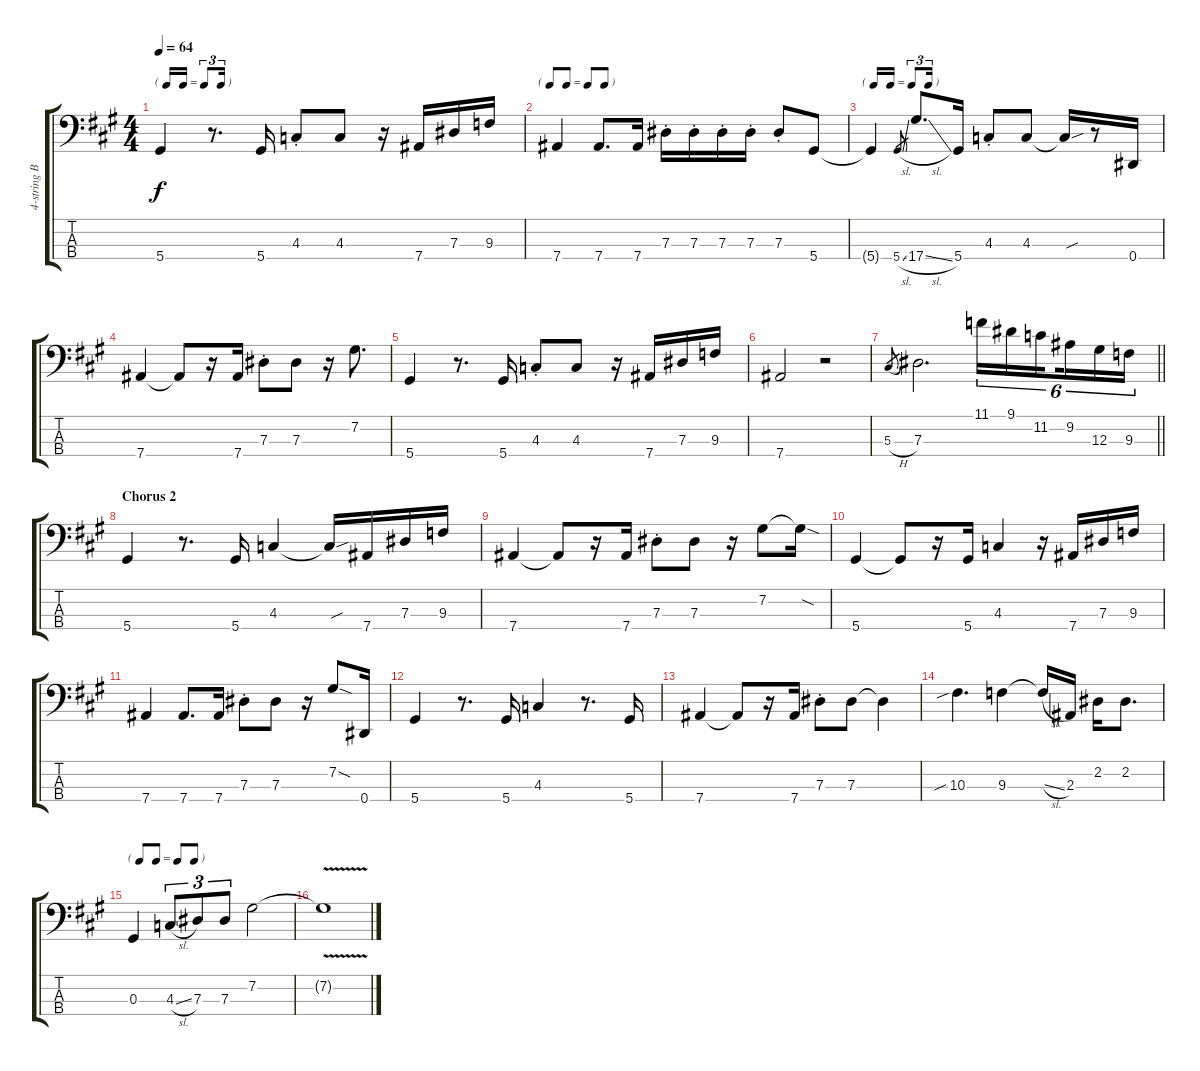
\track ("4-string Bass" "4-string B") {instrument electricbassfinger}
\staff {score tabs}
\tuning (Gb2 Db2 Ab1 Eb1) {hide}
\ts (4 4)
\tf triplet16th
\tempo 64
\clef f4
\ks a
5.4.4{dy f} r.8{d} 5.4.16 4.3{st}.8 4.3.8 r.16 7.4.16 7.3.16 9.3.16 |
\tf none
7.4.4 7.4.8{d} 7.4.16 7.3{st}.16 7.3{st}.16 7.3{st}.16 7.3{st}.16 7.3{st}.8 5.4.8 |
\tf triplet16th
5.4{t}.4 5.4{sl}.8{gr} 17.4{sl}.8{d} 5.4.16 4.3{st}.8 4.3.8 4.3{sou t}.16 r.8 0.4.16 |
7.4.4 7.4{t}.8 r.16 7.4.16 7.3{st}.8 7.3.8 r.16 7.2.8{d} |
5.4.4 r.8{d} 5.4.16 4.3{st}.8 4.3.8 r.16 7.4.16 7.3.16 9.3.16 |
7.4.2 r.2 |
\barLineRight lightlight
5.3{h}.8{gr} 7.3.2{d} 11.1.16{tu (6 4)} 9.1.16{tu (6 4)} 11.2.16{tu (6 4) beam splitsecondary} 9.2.16{tu (6 4)} 12.3.16{tu (6 4)} 9.3.16{tu (6 4)} |
\section ("" "Chorus 2")
5.4.4 r.8{d} 5.4.16 4.3.4 4.3{sou t}.16 7.4.16 7.3.16 9.3.16 |
7.4.4 7.4{t}.8 r.16 7.4.16 7.3{st}.8 7.3.8 r.16 7.2.8 7.2{sod t}.16 |
5.4.4 5.4{t}.8 r.16 5.4.16 4.3.4 r.16 7.4.16 7.3.16 9.3.16 |
7.4.4 7.4.8{d} 7.4.16 7.3{st}.8 7.3.8 r.16 7.2{sod}.8 0.4.16 |
5.4.4 r.8{d} 5.4.16 4.3.4 r.8{d} 5.4.16 |
7.4.4 7.4{t}.8 r.16 7.4.16 7.3{st}.8 7.3.8 7.3{t}.4 |
10.3{sib}.4{d} 9.3.4 9.3{sl t}.16 2.3.16 2.2.16 2.2.8{d} |
\tf none
0.3.4 4.3{sl}.8{tu (3 2)} 7.3.8{tu (3 2)} 7.3.8{tu (3 2)} 7.2.2 |
7.2{v t}.1
